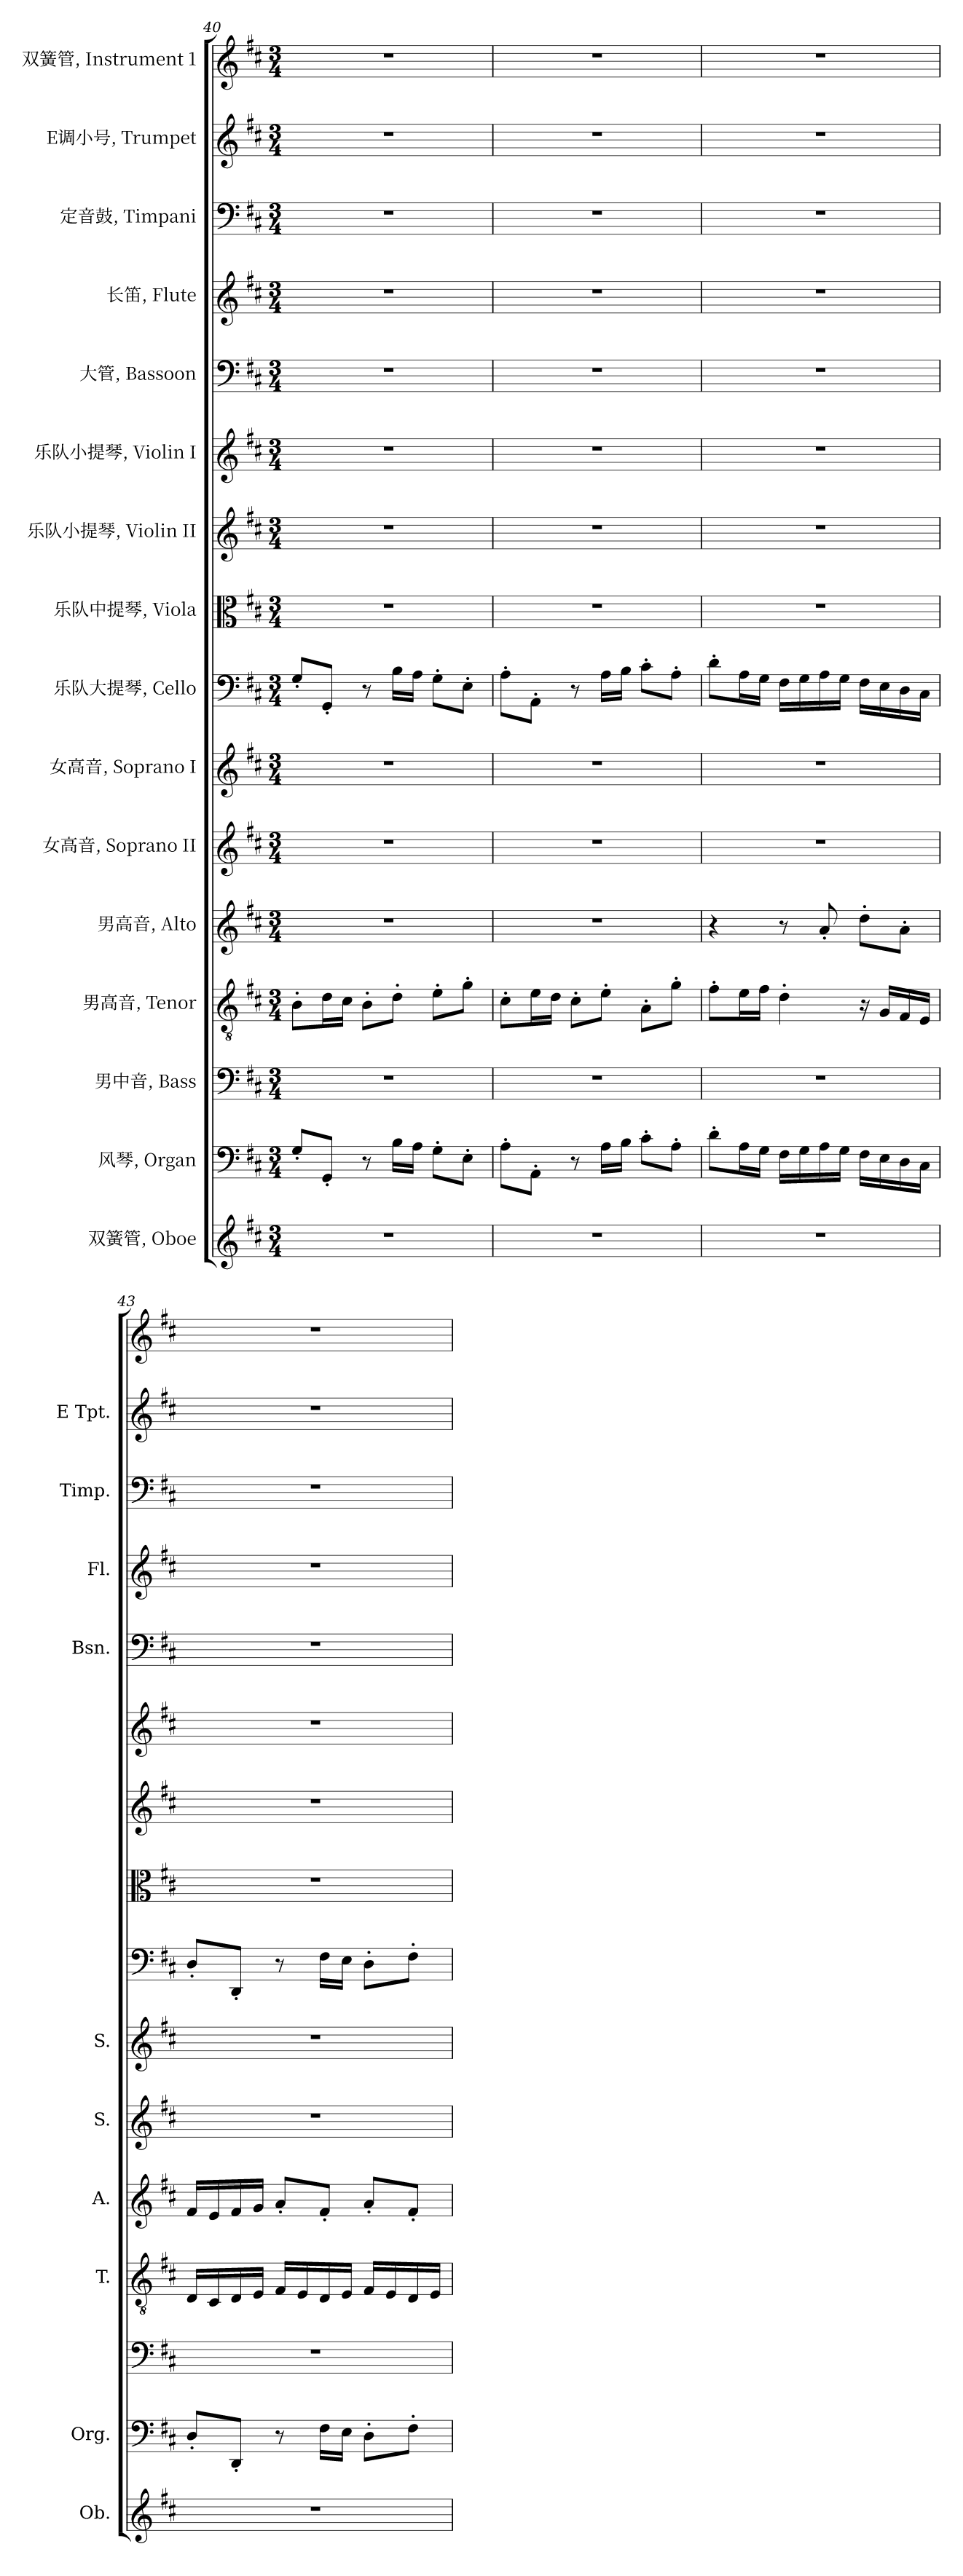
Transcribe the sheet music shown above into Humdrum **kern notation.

**kern	**kern	**kern	**kern	**kern	**kern	**kern	**kern	**kern	**kern	**kern	**kern	**kern	**kern	**kern	**kern
*part16	*part15	*part14	*part13	*part12	*part11	*part10	*part9	*part8	*part7	*part6	*part5	*part4	*part3	*part2	*part1
*staff16	*staff15	*staff14	*staff13	*staff12	*staff11	*staff10	*staff9	*staff8	*staff7	*staff6	*staff5	*staff4	*staff3	*staff2	*staff1
*I"双簧管, Oboe	*I"风琴, Organ	*I"男中音, Bass	*I"男高音, Tenor	*I"男高音, Alto	*I"女高音, Soprano II	*I"女高音, Soprano I	*I"乐队大提琴, Cello	*I"乐队中提琴, Viola	*I"乐队小提琴, Violin II	*I"乐队小提琴, Violin I	*I"大管, Bassoon	*I"长笛, Flute	*I"定音鼓, Timpani	*I"E调小号, Trumpet	*I"双簧管, Instrument  1
*I'Ob.	*I'Org.	*	*I'T.	*I'A.	*I'S.	*I'S.	*	*	*	*	*I'Bsn.	*I'Fl.	*I'Timp.	*I'E Tpt.	*
*clefG2	*clefF4	*clefF4	*clefGv2	*clefG2	*clefG2	*clefG2	*clefF4	*clefC3	*clefG2	*clefG2	*clefF4	*clefG2	*clefF4	*clefG2	*clefG2
*	*	*	*	*	*	*	*	*	*	*	*	*	*	*ITrd-3c-4	*
*k[f#c#]	*k[f#c#]	*k[f#c#]	*k[f#c#]	*k[f#c#]	*k[f#c#]	*k[f#c#]	*k[f#c#]	*k[f#c#]	*k[f#c#]	*k[f#c#]	*k[f#c#]	*k[f#c#]	*k[f#c#]	*k[b-e-a-d-g-c-]	*k[f#c#]
*M3/4	*M3/4	*M3/4	*M3/4	*M3/4	*M3/4	*M3/4	*M3/4	*M3/4	*M3/4	*M3/4	*M3/4	*M3/4	*M3/4	*M3/4	*M3/4
=40	=40	=40	=40	=40	=40	=40	=40	=40	=40	=40	=40	=40	=40	=40	=40
2.r	8G'/L	2.r	8B'\L	2.r	2.r	2.r	8G'/L	2.r	2.r	2.r	2.r	2.r	2.r	2.r	2.r
.	8GG'/J	.	16d\L	.	.	.	8GG'/J	.	.	.	.	.	.	.	.
.	.	.	16c#\JJ	.	.	.	.	.	.	.	.	.	.	.	.
.	8r	.	8B'\L	.	.	.	8r	.	.	.	.	.	.	.	.
.	16B\LL	.	8d'\J	.	.	.	16B\LL	.	.	.	.	.	.	.	.
.	16A\JJ	.	.	.	.	.	16A\JJ	.	.	.	.	.	.	.	.
.	8G'\L	.	8e'\L	.	.	.	8G'\L	.	.	.	.	.	.	.	.
.	8E'\J	.	8g'\J	.	.	.	8E'\J	.	.	.	.	.	.	.	.
=41	=41	=41	=41	=41	=41	=41	=41	=41	=41	=41	=41	=41	=41	=41	=41
2.r	8A'\L	2.r	8c#'\L	2.r	2.r	2.r	8A'\L	2.r	2.r	2.r	2.r	2.r	2.r	2.r	2.r
.	8AA'\J	.	16e\L	.	.	.	8AA'\J	.	.	.	.	.	.	.	.
.	.	.	16d\JJ	.	.	.	.	.	.	.	.	.	.	.	.
.	8r	.	8c#'\L	.	.	.	8r	.	.	.	.	.	.	.	.
.	16A\LL	.	8e'\J	.	.	.	16A\LL	.	.	.	.	.	.	.	.
.	16B\JJ	.	.	.	.	.	16B\JJ	.	.	.	.	.	.	.	.
.	8c#'\L	.	8A'\L	.	.	.	8c#'\L	.	.	.	.	.	.	.	.
.	8A'\J	.	8g'\J	.	.	.	8A'\J	.	.	.	.	.	.	.	.
!!LO:PB:g=z
=42	=42	=42	=42	=42	=42	=42	=42	=42	=42	=42	=42	=42	=42	=42	=42
2.r	8d'\L	2.r	8f#'\L	4r	2.r	2.r	8d'\L	2.r	2.r	2.r	2.r	2.r	2.r	2.r	2.r
.	16A\L	.	16e\L	.	.	.	16A\L	.	.	.	.	.	.	.	.
.	16G\JJ	.	16f#\JJ	.	.	.	16G\JJ	.	.	.	.	.	.	.	.
.	16F#\LL	.	4d'\	8r	.	.	16F#\LL	.	.	.	.	.	.	.	.
.	16G\	.	.	.	.	.	16G\	.	.	.	.	.	.	.	.
.	16A\	.	.	8a'/	.	.	16A\	.	.	.	.	.	.	.	.
.	16G\JJ	.	.	.	.	.	16G\JJ	.	.	.	.	.	.	.	.
.	16F#\LL	.	16r	8dd'\L	.	.	16F#\LL	.	.	.	.	.	.	.	.
.	16E\	.	16G/LL	.	.	.	16E\	.	.	.	.	.	.	.	.
.	16D\	.	16F#/	8a'\J	.	.	16D\	.	.	.	.	.	.	.	.
.	16C#\JJ	.	16E/JJ	.	.	.	16C#\JJ	.	.	.	.	.	.	.	.
=43	=43	=43	=43	=43	=43	=43	=43	=43	=43	=43	=43	=43	=43	=43	=43
2.r	8D'/L	2.r	16D/LL	16f#/LL	2.r	2.r	8D'/L	2.r	2.r	2.r	2.r	2.r	2.r	2.r	2.r
.	.	.	16C#/	16e/	.	.	.	.	.	.	.	.	.	.	.
.	8DD'/J	.	16D/	16f#/	.	.	8DD'/J	.	.	.	.	.	.	.	.
.	.	.	16E/JJ	16g/JJ	.	.	.	.	.	.	.	.	.	.	.
.	8r	.	16F#/LL	8a'/L	.	.	8r	.	.	.	.	.	.	.	.
.	.	.	16E/	.	.	.	.	.	.	.	.	.	.	.	.
.	16F#\LL	.	16D/	8f#'/J	.	.	16F#\LL	.	.	.	.	.	.	.	.
.	16E\JJ	.	16E/JJ	.	.	.	16E\JJ	.	.	.	.	.	.	.	.
.	8D'\L	.	16F#/LL	8a'/L	.	.	8D'\L	.	.	.	.	.	.	.	.
.	.	.	16E/	.	.	.	.	.	.	.	.	.	.	.	.
.	8F#'\J	.	16D/	8f#'/J	.	.	8F#'\J	.	.	.	.	.	.	.	.
.	.	.	16E/JJ	.	.	.	.	.	.	.	.	.	.	.	.
=	=	=	=	=	=	=	=	=	=	=	=	=	=	=	=
*-	*-	*-	*-	*-	*-	*-	*-	*-	*-	*-	*-	*-	*-	*-	*-
